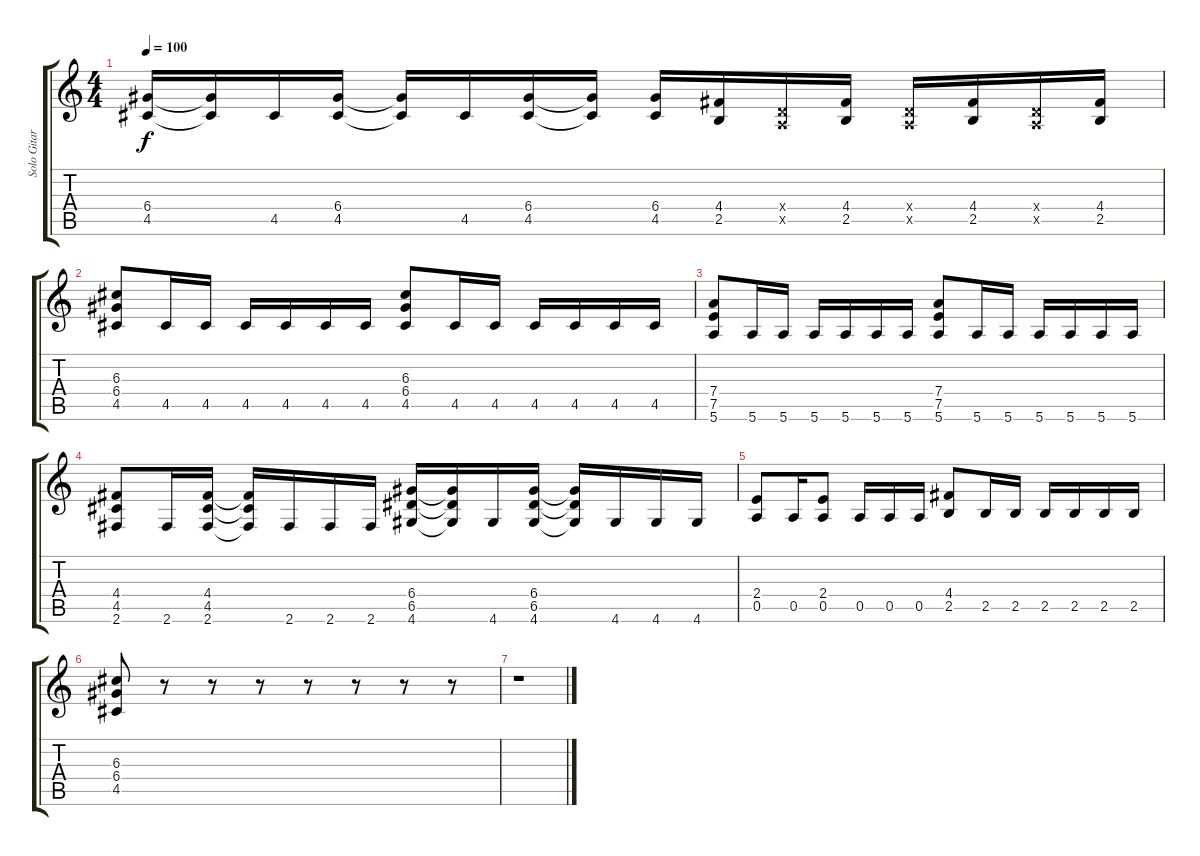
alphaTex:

\track ("Solo Gitara" "Solo Gitar") {instrument distortionguitar}
\staff {score tabs}
\tuning (E4 B3 G3 D3 A2 E2) {hide}
\ts (4 4)
\tempo 100
\clef g2
\ks c
(6.4 4.5).16{dy f} (6.4{t} 4.5{t}).16 4.5.16 (6.4 4.5).16 (6.4{t} 4.5{t}).16 4.5.16 (6.4 4.5).16 (6.4{t} 4.5{t}).16 (6.4 4.5).16 (4.4 2.5).16 (0.4{x} 0.5{x}).16 (4.4 2.5).16 (0.4{x} 0.5{x}).16 (4.4 2.5).16 (0.4{x} 0.5{x}).16 (4.4 2.5).16 |
(6.3 6.4 4.5).8 4.5.16 4.5.16 4.5.16 4.5.16 4.5.16 4.5.16 (6.3 6.4 4.5).8 4.5.16 4.5.16 4.5.16 4.5.16 4.5.16 4.5.16 |
(7.4 7.5 5.6).8 5.6.16 5.6.16 5.6.16 5.6.16 5.6.16 5.6.16 (7.4 7.5 5.6).8 5.6.16 5.6.16 5.6.16 5.6.16 5.6.16 5.6.16 |
(4.4 4.5 2.6).8 2.6.16 (4.4 4.5 2.6).16 (4.4{t} 4.5{t} 2.6{t}).16 2.6.16 2.6.16 2.6.16 (6.4 6.5 4.6).16 (6.4{t} 6.5{t} 4.6{t}).16 4.6.16 (6.4 6.5 4.6).16 (6.4{t} 6.5{t} 4.6{t}).16 4.6.16 4.6.16 4.6.16 |
(2.4 0.5).8 0.5.16 (2.4 0.5).8 0.5.16 0.5.16 0.5.16 (4.4 2.5).8 2.5.16 2.5.16 2.5.16 2.5.16 2.5.16 2.5.16 |
(6.3 6.4 4.5).8 r.8 r.8 r.8 r.8 r.8 r.8 r.8 |
r.1
